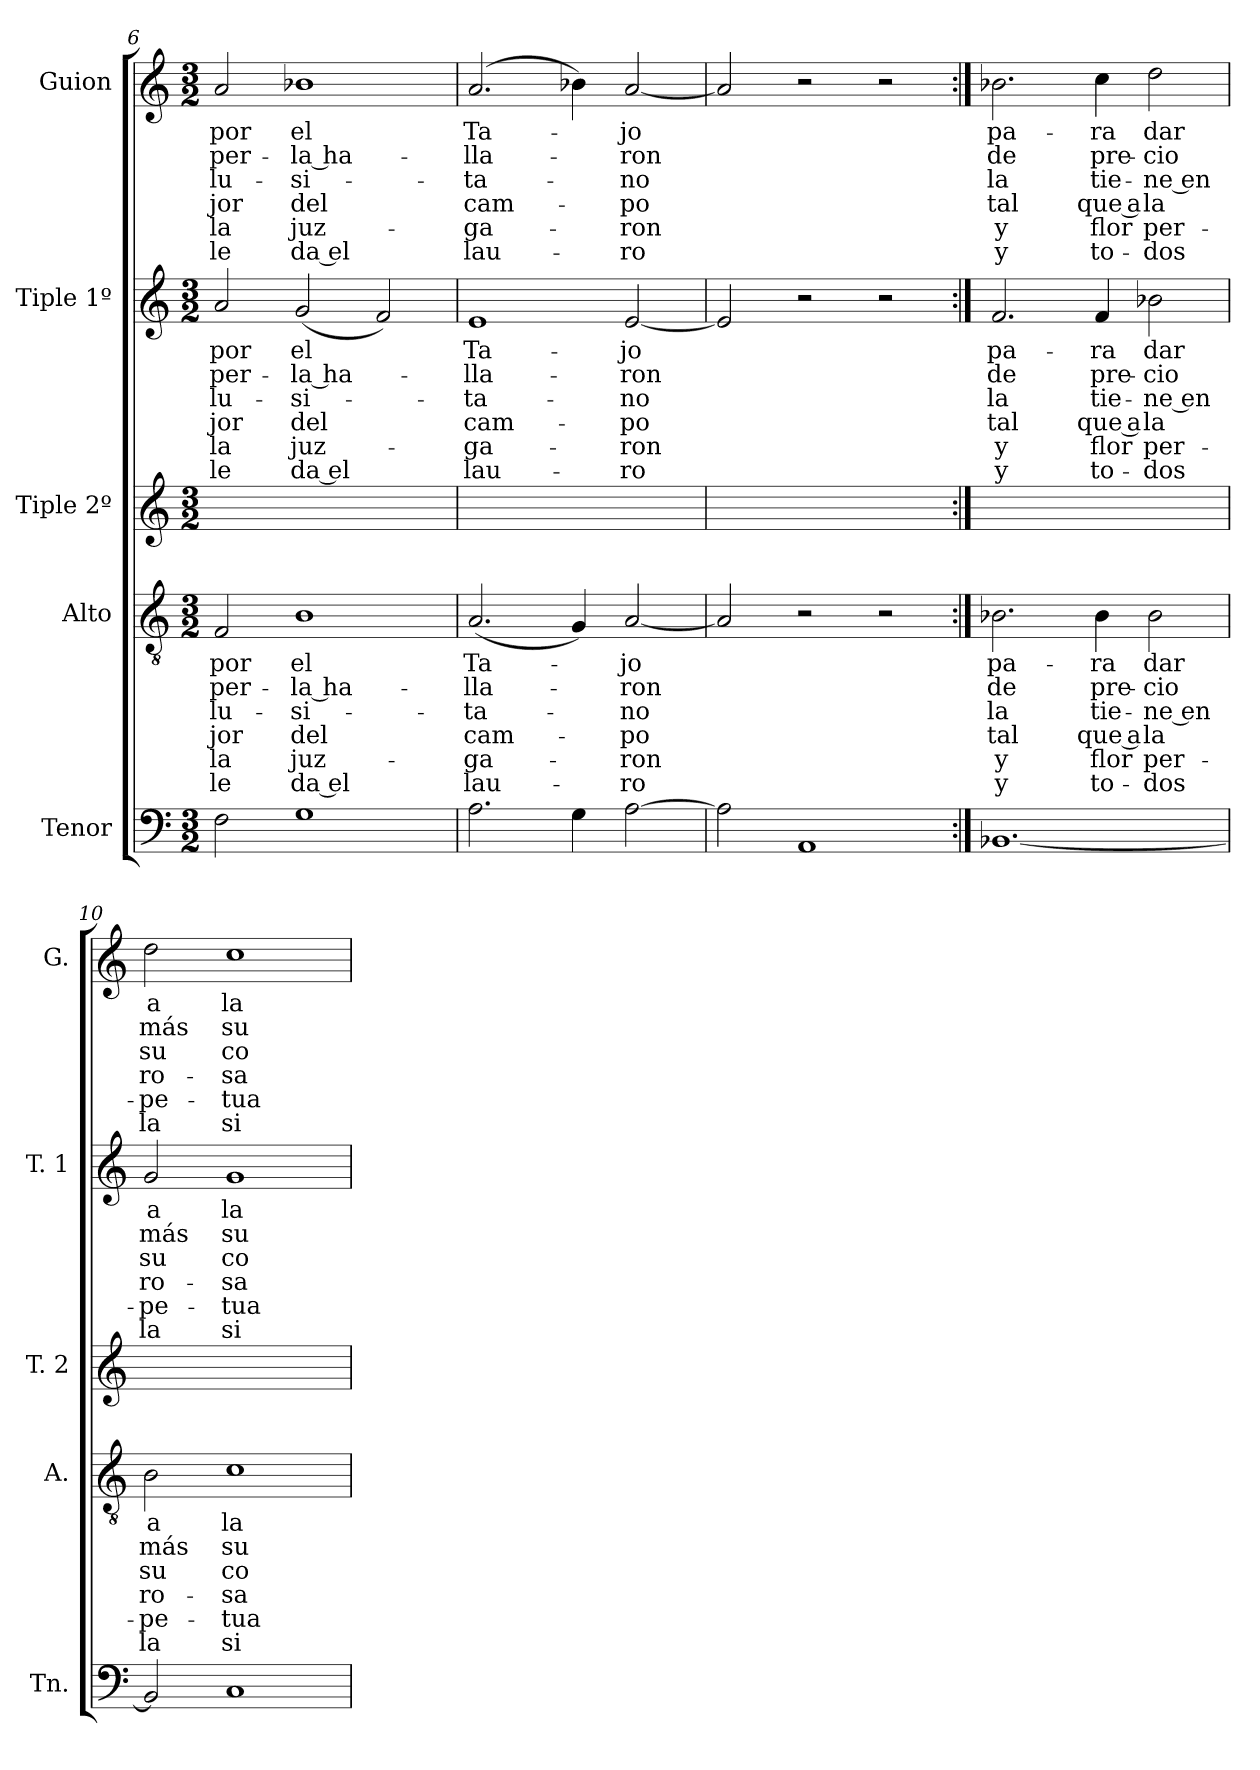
**kern	**kern	**text	**text	**text	**text	**text	**text	**kern	**kern	**text	**text	**text	**text	**text	**text	**kern	**text	**text	**text	**text	**text	**text
*part5	*part4	*part4	*part4	*part4	*part4	*part4	*part4	*part3	*part2	*part2	*part2	*part2	*part2	*part2	*part2	*part1	*part1	*part1	*part1	*part1	*part1	*part1
*staff5	*staff4	*staff4	*staff4	*staff4	*staff4	*staff4	*staff4	*staff3	*staff2	*staff2	*staff2	*staff2	*staff2	*staff2	*staff2	*staff1	*staff1	*staff1	*staff1	*staff1	*staff1	*staff1
*I"Tenor	*I"Alto	*	*	*	*	*	*	*I"Tiple 2º	*I"Tiple 1º	*	*	*	*	*	*	*I"Guion	*	*	*	*	*	*
*I'Tn.	*I'A.	*	*	*	*	*	*	*I'T. 2	*I'T. 1	*	*	*	*	*	*	*I'G.	*	*	*	*	*	*
*clefF4	*clefGv2	*	*	*	*	*	*	*clefG2	*clefG2	*	*	*	*	*	*	*clefG2	*	*	*	*	*	*
*M3/2	*M3/2	*	*	*	*	*	*	*M3/2	*M3/2	*	*	*	*	*	*	*M3/2	*	*	*	*	*	*
=6	=6	=6	=6	=6	=6	=6	=6	=6	=6	=6	=6	=6	=6	=6	=6	=6	=6	=6	=6	=6	=6	=6
2F	2F	por	per-	lu-	-jor	la	le	1.ryy	2a	por	per-	lu-	-jor	la	le	2a	por	per-	lu-	-jor	la	le
1G	1B	el	la ha-	-si-	del	juz-	da el	.	(2g	el	la ha-	-si-	del	juz-	da el	1b-X	el	la ha-	-si-	del	juz-	da el
.	.	.	.	.	.	.	.	.	2f)	.	.	.	.	.	.	.	.	.	.	.	.	.
=7	=7	=7	=7	=7	=7	=7	=7	=7	=7	=7	=7	=7	=7	=7	=7	=7	=7	=7	=7	=7	=7	=7
2.A	(2.A	Ta-	-lla-	-ta-	cam-	-ga-	lau-	1.ryy	1e	Ta-	-lla-	-ta-	cam-	-ga-	lau-	(2.a	Ta-	-lla-	-ta-	cam-	-ga-	lau-
4G	4G)	.	.	.	.	.	.	.	.	.	.	.	.	.	.	4b-X)	.	.	.	.	.	.
[2A	[2A	-jo	-ron	-no	-po	-ron	-ro	.	[2e	-jo	-ron	-no	-po	-ron	-ro	[2a	-jo	-ron	-no	-po	-ron	-ro
=8	=8	=8	=8	=8	=8	=8	=8	=8	=8	=8	=8	=8	=8	=8	=8	=8	=8	=8	=8	=8	=8	=8
2A]	2A]	.	.	.	.	.	.	1.ryy	2e]	.	.	.	.	.	.	2a]	.	.	.	.	.	.
1AA	2r	.	.	.	.	.	.	.	2r	.	.	.	.	.	.	2r	.	.	.	.	.	.
.	2r	.	.	.	.	.	.	.	2r	.	.	.	.	.	.	2r	.	.	.	.	.	.
=9:|!	=9:|!	=9:|!	=9:|!	=9:|!	=9:|!	=9:|!	=9:|!	=9:|!	=9:|!	=9:|!	=9:|!	=9:|!	=9:|!	=9:|!	=9:|!	=9:|!	=9:|!	=9:|!	=9:|!	=9:|!	=9:|!	=9:|!
[1.BB-X	2.B-X	pa-	de	la	tal	y	y	1.ryy	2.f	pa-	de	la	tal	y	y	2.b-X	pa-	de	la	tal	y	y
.	4B-	-ra	pre-	tie-	que a	flor	to-	.	4f	-ra	pre-	tie-	que a	flor	to-	4cc	-ra	pre-	tie-	que a	flor	to-
.	2B-	dar	-cio	-ne en	la	per-	-dos	.	2b-X	dar	-cio	-ne en	la	per-	-dos	2dd	dar	-cio	-ne en	la	per-	-dos
=10	=10	=10	=10	=10	=10	=10	=10	=10	=10	=10	=10	=10	=10	=10	=10	=10	=10	=10	=10	=10	=10	=10
2BB-]	2B	a	más	su	ro-	-pe-	la	1.ryy	2g	a	más	su	ro-	-pe-	la	2dd	a	más	su	ro-	-pe-	la
1C	1c	la	su-	co-	-sa	-tua	si-	.	1g	la	su-	co-	-sa	-tua	si-	1cc	la	su-	co-	-sa	-tua	si-
=	=	=	=	=	=	=	=	=	=	=	=	=	=	=	=	=	=	=	=	=	=	=
*-	*-	*-	*-	*-	*-	*-	*-	*-	*-	*-	*-	*-	*-	*-	*-	*-	*-	*-	*-	*-	*-	*-
